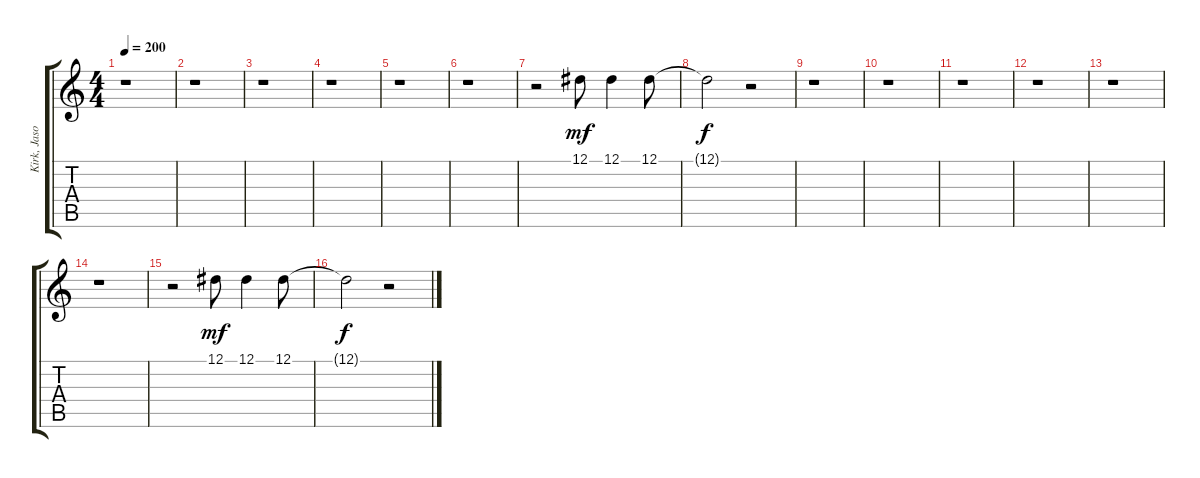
\track ("Kirk, Jason and Lars Vocals" "Kirk, Jaso") {instrument choiraahs}
\staff {score tabs}
\tuning (Eb4 Bb3 Gb3 Db3 Ab2 Eb2) {hide}
\ts (4 4)
\tempo 200
\clef g2
\ks c
r.1{dy mf} |
r.1 |
r.1 |
r.1 |
r.1 |
r.1 |
r.2 12.1.8 12.1.4 12.1.8 |
12.1{t}.2{dy f} r.2 |
r.1 |
r.1 |
r.1 |
r.1 |
r.1 |
r.1 |
r.2 12.1.8{dy mf} 12.1.4 12.1.8 |
12.1{t}.2{dy f} r.2
